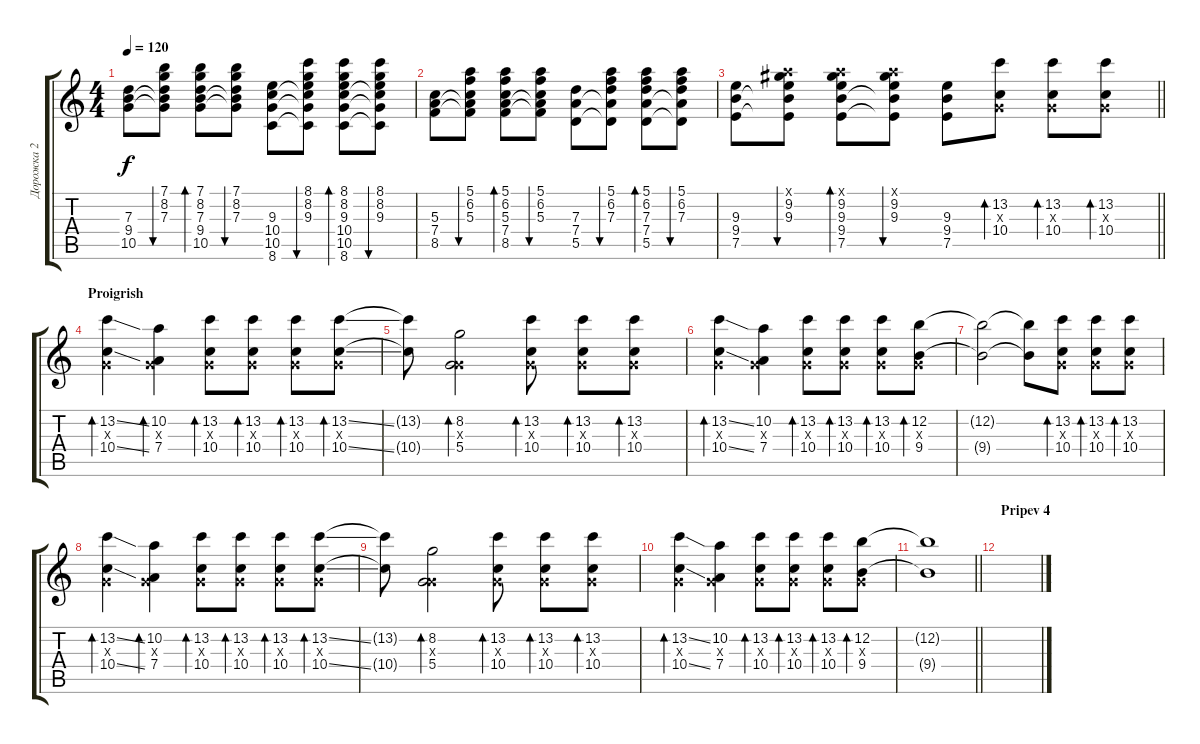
\track ("Дорожка 2" "Дорожка 2") {instrument acousticguitarsteel}
\staff {score tabs}
\tuning (E4 B3 G3 D3 A2 E2) {hide}
\ts (4 4)
\tempo 120
\clef g2
\ks c
(7.3 9.4 10.5).8{dy f} (7.1 8.2 7.3 9.4{t} 10.5{t}).8{bu 60} (7.1 8.2 7.3 9.4 10.5).8{bd 60} (7.1 8.2 7.3 9.4{t} 10.5{t}).8{bu 60} (9.3 10.4 10.5 8.6).8 (8.1 8.2 9.3 10.4{t} 10.5{t} 8.6{t}).8{bu 60} (8.1 8.2 9.3 10.4 10.5 8.6).8{bd 60} (8.1 8.2 9.3 10.4{t} 10.5{t} 8.6{t}).8{bu 60} |
(5.3 7.4 8.5).8 (5.1 6.2 5.3 7.4{t} 8.5{t}).8{bu 60} (5.1 6.2 5.3 7.4 8.5).8{bd 60} (5.1 6.2 5.3 7.4{t} 8.5{t}).8{bu 60} (7.3 7.4 5.5).8 (5.1 6.2 7.3 7.4{t} 5.5{t}).8{bu 60} (5.1 6.2 7.3 7.4 5.5).8{bd 60} (5.1 6.2 7.3 7.4{t} 5.5{t}).8{bu 60} |
\barLineRight lightlight
(9.3 9.4 7.5).8 (5.1{x} 9.2 9.3 9.4{t} 7.5{t}).8{bu 60} (5.1{x} 9.2 9.3 9.4 7.5).8{bd 60} (5.1{x} 9.2 9.3 9.4{t} 7.5{t}).8{bu 60} (9.3 9.4 7.5).8 (13.2 0.3{x} 10.4).8{bd 60} (13.2 0.3{x} 10.4).8{bd 60} (13.2 0.3{x} 10.4).8{bd 60} |
\section ("" "Proigrish")
(13.2{ss} 0.3{x} 10.4{ss}).4{bd 60} (10.2 0.3{x} 7.4).4{bd 60} (13.2 0.3{x} 10.4).8{bd 60} (13.2 0.3{x} 10.4).8{bd 60} (13.2 0.3{x} 10.4).8{bd 60} (13.2{ss} 0.3{x} 10.4{ss}).8{bd 60} |
(13.2{t} 10.4{t}).8 (8.2 0.3{x} 5.4).2{bd 60} (13.2 0.3{x} 10.4).8{bd 60} (13.2 0.3{x} 10.4).8{bd 60} (13.2 0.3{x} 10.4).8{bd 60} |
(13.2{ss} 0.3{x} 10.4{ss}).4{bd 60} (10.2 0.3{x} 7.4).4 (13.2 0.3{x} 10.4).8{bd 60} (13.2 0.3{x} 10.4).8{bd 60} (13.2 0.3{x} 10.4).8{bd 60} (12.2 0.3{x} 9.4).8{bd 60} |
(12.2{t} 9.4{t}).2 (12.2{t} 9.4{t}).8 (13.2 0.3{x} 10.4).8{bd 60} (13.2 0.3{x} 10.4).8{bd 60} (13.2 0.3{x} 10.4).8{bd 60} |
(13.2{ss} 0.3{x} 10.4{ss}).4{bd 60} (10.2 0.3{x} 7.4).4{bd 60} (13.2 0.3{x} 10.4).8{bd 60} (13.2 0.3{x} 10.4).8{bd 60} (13.2 0.3{x} 10.4).8{bd 60} (13.2{ss} 0.3{x} 10.4{ss}).8{bd 60} |
(13.2{t} 10.4{t}).8 (8.2 0.3{x} 5.4).2{bd 60} (13.2 0.3{x} 10.4).8{bd 60} (13.2 0.3{x} 10.4).8{bd 60} (13.2 0.3{x} 10.4).8{bd 60} |
(13.2{ss} 0.3{x} 10.4{ss}).4{bd 60} (10.2 0.3{x} 7.4).4 (13.2 0.3{x} 10.4).8{bd 60} (13.2 0.3{x} 10.4).8{bd 60} (13.2 0.3{x} 10.4).8{bd 60} (12.2 0.3{x} 9.4).8{bd 60} |
\barLineRight lightlight
(12.2{t} 9.4{t}).1 |
\section ("" "Pripev 4")
